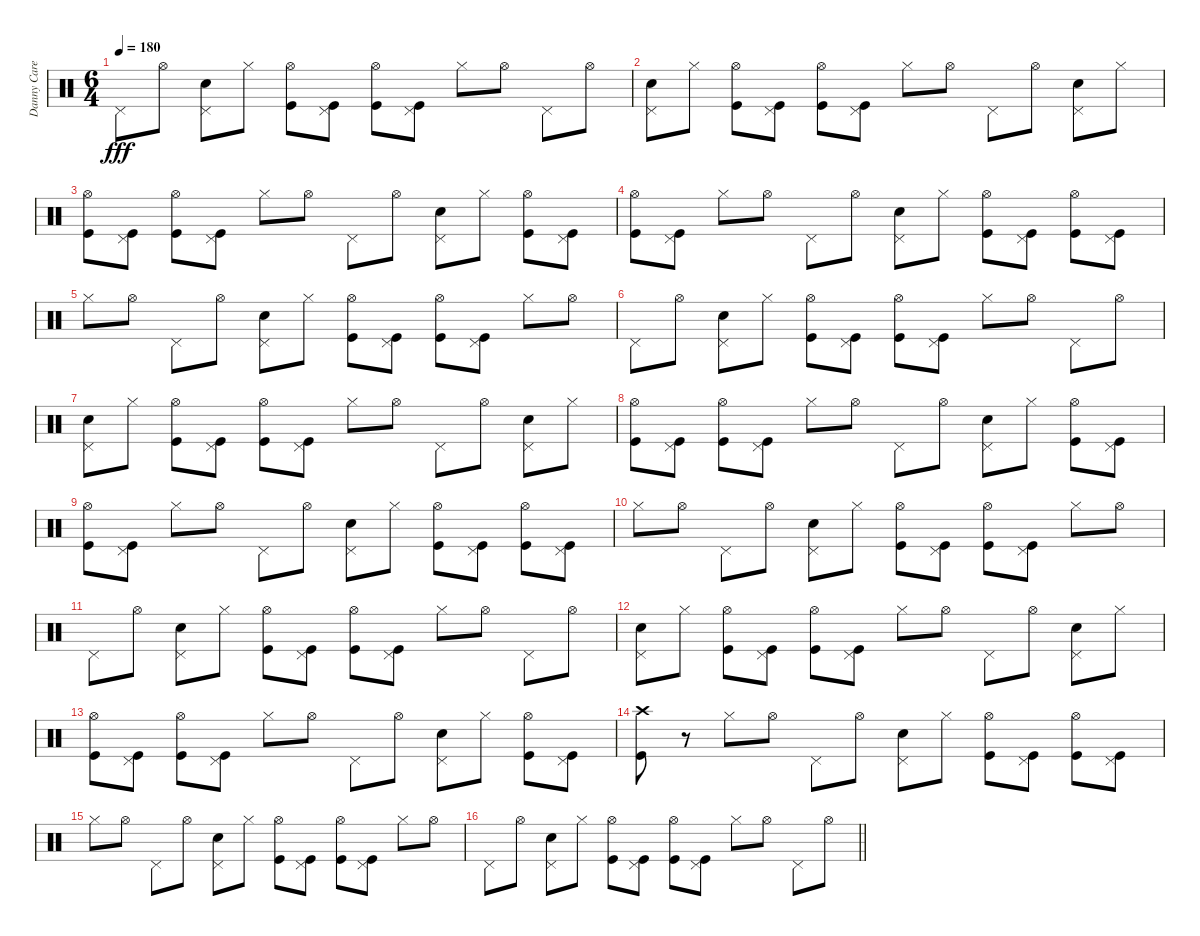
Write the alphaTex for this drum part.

\track ("Danny Carey" "Danny Care") {instrument percussion}
\staff {score}
\articulation defaults
\ts (6 4)
\tempo 180
\clef neutral
\ks c "Pedal Hi-Hat (hit)".8{dy fff} "Hi-Hat (open)".8
("Pedal Hi-Hat (hit)" "Snare (hit) 2").8 "Hi-Hat (closed)".8 ("Hi-Hat (open)" "Kick (hit)").8 ("Pedal Hi-Hat (hit)" "Kick (hit)").8 ("Hi-Hat (open)" "Kick (hit)").8 ("Pedal Hi-Hat (hit)" "Kick (hit)").8 "Hi-Hat (closed)".8 "Hi-Hat (open)".8 "Pedal Hi-Hat (hit)".8 "Hi-Hat (open)".8 |
("Pedal Hi-Hat (hit)" "Snare (hit) 2").8 "Hi-Hat (closed)".8 ("Hi-Hat (open)" "Kick (hit)").8 ("Pedal Hi-Hat (hit)" "Kick (hit)").8 ("Hi-Hat (open)" "Kick (hit)").8 ("Pedal Hi-Hat (hit)" "Kick (hit)").8 "Hi-Hat (closed)".8 "Hi-Hat (open)".8 "Pedal Hi-Hat (hit)".8 "Hi-Hat (open)".8 ("Pedal Hi-Hat (hit)" "Snare (hit) 2").8 "Hi-Hat (closed)".8 |
("Hi-Hat (open)" "Kick (hit)").8 ("Pedal Hi-Hat (hit)" "Kick (hit)").8 ("Hi-Hat (open)" "Kick (hit)").8 ("Pedal Hi-Hat (hit)" "Kick (hit)").8 "Hi-Hat (closed)".8 "Hi-Hat (open)".8 "Pedal Hi-Hat (hit)".8 "Hi-Hat (open)".8 ("Pedal Hi-Hat (hit)" "Snare (hit) 2").8 "Hi-Hat (closed)".8 ("Hi-Hat (open)" "Kick (hit)").8 ("Pedal Hi-Hat (hit)" "Kick (hit)").8 |
("Hi-Hat (open)" "Kick (hit)").8 ("Pedal Hi-Hat (hit)" "Kick (hit)").8 "Hi-Hat (closed)".8 "Hi-Hat (open)".8 "Pedal Hi-Hat (hit)".8 "Hi-Hat (open)".8 ("Pedal Hi-Hat (hit)" "Snare (hit) 2").8 "Hi-Hat (closed)".8 ("Hi-Hat (open)" "Kick (hit)").8 ("Pedal Hi-Hat (hit)" "Kick (hit)").8 ("Hi-Hat (open)" "Kick (hit)").8 ("Pedal Hi-Hat (hit)" "Kick (hit)").8 |
"Hi-Hat (closed)".8 "Hi-Hat (open)".8 "Pedal Hi-Hat (hit)".8 "Hi-Hat (open)".8 ("Pedal Hi-Hat (hit)" "Snare (hit) 2").8 "Hi-Hat (closed)".8 ("Hi-Hat (open)" "Kick (hit)").8 ("Pedal Hi-Hat (hit)" "Kick (hit)").8 ("Hi-Hat (open)" "Kick (hit)").8 ("Pedal Hi-Hat (hit)" "Kick (hit)").8 "Hi-Hat (closed)".8 "Hi-Hat (open)".8 |
"Pedal Hi-Hat (hit)".8 "Hi-Hat (open)".8 ("Pedal Hi-Hat (hit)" "Snare (hit) 2").8 "Hi-Hat (closed)".8 ("Hi-Hat (open)" "Kick (hit)").8 ("Pedal Hi-Hat (hit)" "Kick (hit)").8 ("Hi-Hat (open)" "Kick (hit)").8 ("Pedal Hi-Hat (hit)" "Kick (hit)").8 "Hi-Hat (closed)".8 "Hi-Hat (open)".8 "Pedal Hi-Hat (hit)".8 "Hi-Hat (open)".8 |
("Pedal Hi-Hat (hit)" "Snare (hit) 2").8 "Hi-Hat (closed)".8 ("Hi-Hat (open)" "Kick (hit)").8 ("Pedal Hi-Hat (hit)" "Kick (hit)").8 ("Hi-Hat (open)" "Kick (hit)").8 ("Pedal Hi-Hat (hit)" "Kick (hit)").8 "Hi-Hat (closed)".8 "Hi-Hat (open)".8 "Pedal Hi-Hat (hit)".8 "Hi-Hat (open)".8 ("Pedal Hi-Hat (hit)" "Snare (hit) 2").8 "Hi-Hat (closed)".8 |
("Hi-Hat (open)" "Kick (hit)").8 ("Pedal Hi-Hat (hit)" "Kick (hit)").8 ("Hi-Hat (open)" "Kick (hit)").8 ("Pedal Hi-Hat (hit)" "Kick (hit)").8 "Hi-Hat (closed)".8 "Hi-Hat (open)".8 "Pedal Hi-Hat (hit)".8 "Hi-Hat (open)".8 ("Pedal Hi-Hat (hit)" "Snare (hit) 2").8 "Hi-Hat (closed)".8 ("Hi-Hat (open)" "Kick (hit)").8 ("Pedal Hi-Hat (hit)" "Kick (hit)").8 |
("Hi-Hat (open)" "Kick (hit)").8 ("Pedal Hi-Hat (hit)" "Kick (hit)").8 "Hi-Hat (closed)".8 "Hi-Hat (open)".8 "Pedal Hi-Hat (hit)".8 "Hi-Hat (open)".8 ("Pedal Hi-Hat (hit)" "Snare (hit) 2").8 "Hi-Hat (closed)".8 ("Hi-Hat (open)" "Kick (hit)").8 ("Pedal Hi-Hat (hit)" "Kick (hit)").8 ("Hi-Hat (open)" "Kick (hit)").8 ("Pedal Hi-Hat (hit)" "Kick (hit)").8 |
"Hi-Hat (closed)".8 "Hi-Hat (open)".8 "Pedal Hi-Hat (hit)".8 "Hi-Hat (open)".8 ("Pedal Hi-Hat (hit)" "Snare (hit) 2").8 "Hi-Hat (closed)".8 ("Hi-Hat (open)" "Kick (hit)").8 ("Pedal Hi-Hat (hit)" "Kick (hit)").8 ("Hi-Hat (open)" "Kick (hit)").8 ("Pedal Hi-Hat (hit)" "Kick (hit)").8 "Hi-Hat (closed)".8 "Hi-Hat (open)".8 |
"Pedal Hi-Hat (hit)".8 "Hi-Hat (open)".8 ("Pedal Hi-Hat (hit)" "Snare (hit) 2").8 "Hi-Hat (closed)".8 ("Hi-Hat (open)" "Kick (hit)").8 ("Pedal Hi-Hat (hit)" "Kick (hit)").8 ("Hi-Hat (open)" "Kick (hit)").8 ("Pedal Hi-Hat (hit)" "Kick (hit)").8 "Hi-Hat (closed)".8 "Hi-Hat (open)".8 "Pedal Hi-Hat (hit)".8 "Hi-Hat (open)".8 |
("Pedal Hi-Hat (hit)" "Snare (hit) 2").8 "Hi-Hat (closed)".8 ("Hi-Hat (open)" "Kick (hit)").8 ("Pedal Hi-Hat (hit)" "Kick (hit)").8 ("Hi-Hat (open)" "Kick (hit)").8 ("Pedal Hi-Hat (hit)" "Kick (hit)").8 "Hi-Hat (closed)".8 "Hi-Hat (open)".8 "Pedal Hi-Hat (hit)".8 "Hi-Hat (open)".8 ("Pedal Hi-Hat (hit)" "Snare (hit) 2").8 "Hi-Hat (closed)".8 |
("Hi-Hat (open)" "Kick (hit)").8 ("Pedal Hi-Hat (hit)" "Kick (hit)").8 ("Hi-Hat (open)" "Kick (hit)").8 ("Pedal Hi-Hat (hit)" "Kick (hit)").8 "Hi-Hat (closed)".8 "Hi-Hat (open)".8 "Pedal Hi-Hat (hit)".8 "Hi-Hat (open)".8 ("Pedal Hi-Hat (hit)" "Snare (hit) 2").8 "Hi-Hat (closed)".8 ("Hi-Hat (open)" "Kick (hit)").8 ("Pedal Hi-Hat (hit)" "Kick (hit)").8 |
("Crash high (hit)" "Kick (hit)").8 r.8 "Hi-Hat (closed)".8 "Hi-Hat (open)".8 "Pedal Hi-Hat (hit)".8 "Hi-Hat (open)".8 ("Pedal Hi-Hat (hit)" "Snare (hit) 2").8 "Hi-Hat (closed)".8 ("Hi-Hat (open)" "Kick (hit)").8 ("Pedal Hi-Hat (hit)" "Kick (hit)").8 ("Hi-Hat (open)" "Kick (hit)").8 ("Pedal Hi-Hat (hit)" "Kick (hit)").8 |
"Hi-Hat (closed)".8 "Hi-Hat (open)".8 "Pedal Hi-Hat (hit)".8 "Hi-Hat (open)".8 ("Pedal Hi-Hat (hit)" "Snare (hit) 2").8 "Hi-Hat (closed)".8 ("Hi-Hat (open)" "Kick (hit)").8 ("Pedal Hi-Hat (hit)" "Kick (hit)").8 ("Hi-Hat (open)" "Kick (hit)").8 ("Pedal Hi-Hat (hit)" "Kick (hit)").8 "Hi-Hat (closed)".8 "Hi-Hat (open)".8 |
\barLineRight lightlight "Pedal Hi-Hat (hit)".8 "Hi-Hat (open)".8
("Pedal Hi-Hat (hit)" "Snare (hit) 2").8 "Hi-Hat (closed)".8 ("Hi-Hat (open)" "Kick (hit)").8 ("Pedal Hi-Hat (hit)" "Kick (hit)").8 ("Kick (hit)" "Hi-Hat (open)").8 ("Pedal Hi-Hat (hit)" "Kick (hit)").8 "Hi-Hat (closed)".8 "Hi-Hat (open)".8 "Pedal Hi-Hat (hit)".8 "Hi-Hat (open)".8
